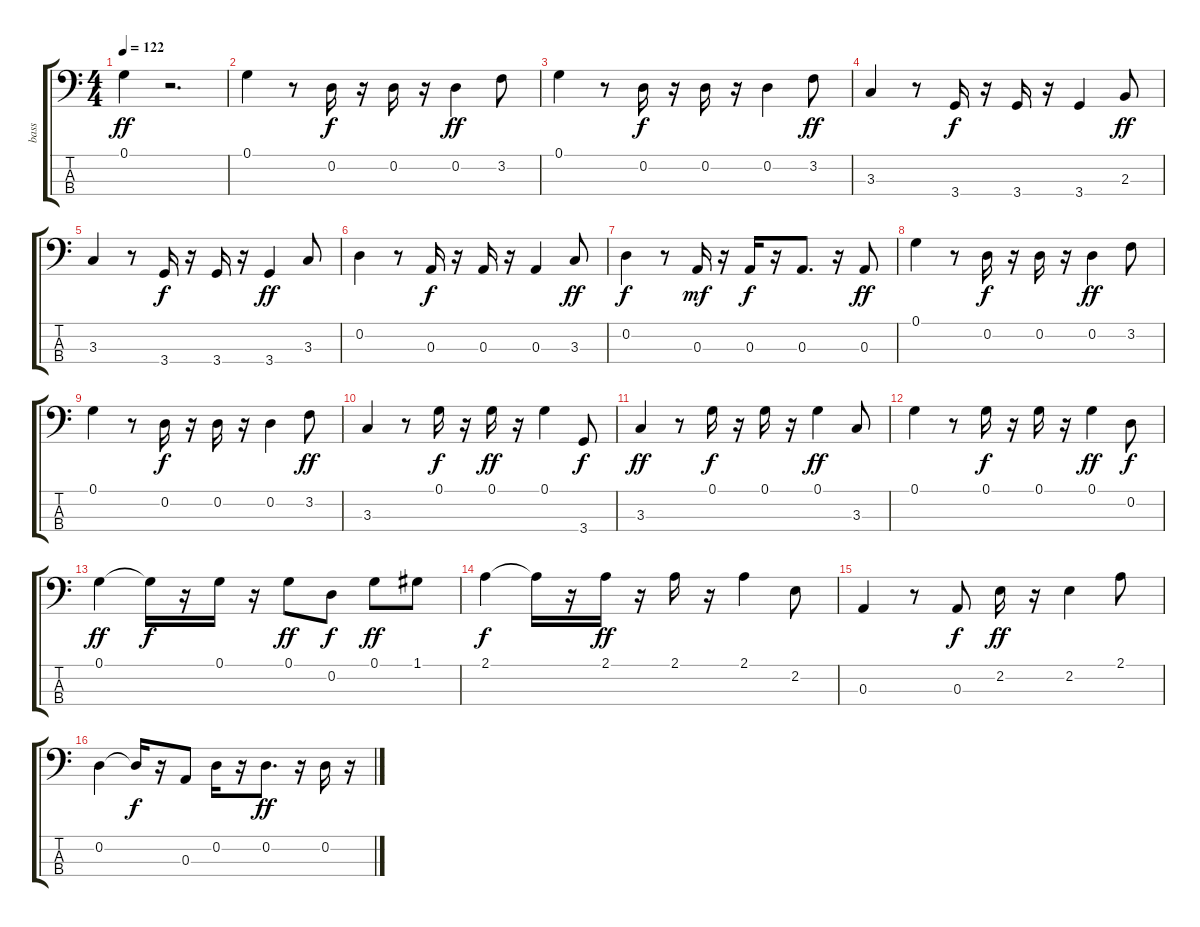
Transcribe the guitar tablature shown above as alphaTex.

\track ("bass" "bass") {instrument electricbassfinger}
\staff {score tabs}
\tuning (G2 D2 A1 E1) {hide}
\ts (4 4)
\tempo 122
\clef f4
\ks c
0.1.4{dy ff} r.2{d} |
0.1.4 r.8 0.2.16{dy f} r.16 0.2.16 r.16 0.2.4{dy ff} 3.2.8 |
0.1.4 r.8 0.2.16{dy f} r.16 0.2.16 r.16 0.2.4 3.2.8{dy ff} |
3.3.4 r.8 3.4.16{dy f} r.16 3.4.16 r.16 3.4.4 2.3.8{dy ff} |
3.3.4 r.8 3.4.16{dy f} r.16 3.4.16 r.16 3.4.4{dy ff} 3.3.8 |
0.2.4 r.8 0.3.16{dy f} r.16 0.3.16 r.16 0.3.4 3.3.8{dy ff} |
0.2.4{dy f} r.8 0.3.16{dy mf} r.16 0.3.16{dy f} r.16 0.3.8{d} r.16 0.3.8{dy ff} |
0.1.4 r.8 0.2.16{dy f} r.16 0.2.16 r.16 0.2.4{dy ff} 3.2.8 |
0.1.4 r.8 0.2.16{dy f} r.16 0.2.16 r.16 0.2.4 3.2.8{dy ff} |
3.3.4 r.8 0.1.16{dy f} r.16 0.1.16{dy ff} r.16 0.1.4 3.4.8{dy f} |
3.3.4{dy ff} r.8 0.1.16{dy f} r.16 0.1.16 r.16 0.1.4{dy ff} 3.3.8 |
0.1.4 r.8 0.1.16{dy f} r.16 0.1.16 r.16 0.1.4{dy ff} 0.2.8{dy f} |
0.1.4{dy ff} 0.1{t}.16{dy f} r.16 0.1.16 r.16 0.1.8{dy ff} 0.2.8{dy f} 0.1.8{dy ff} 1.1.8 |
2.1.4{dy f} 2.1{t}.16 r.16 2.1.16{dy ff} r.16 2.1.16 r.16 2.1.4 2.2.8 |
0.3.4 r.8 0.3.8{dy f} 2.2.16{dy ff} r.16 2.2.4 2.1.8 |
0.2.4 0.2{t}.16{dy f} r.16 0.3.8 0.2.16 r.16 0.2.8{d dy ff} r.16 0.2.16 r.16
